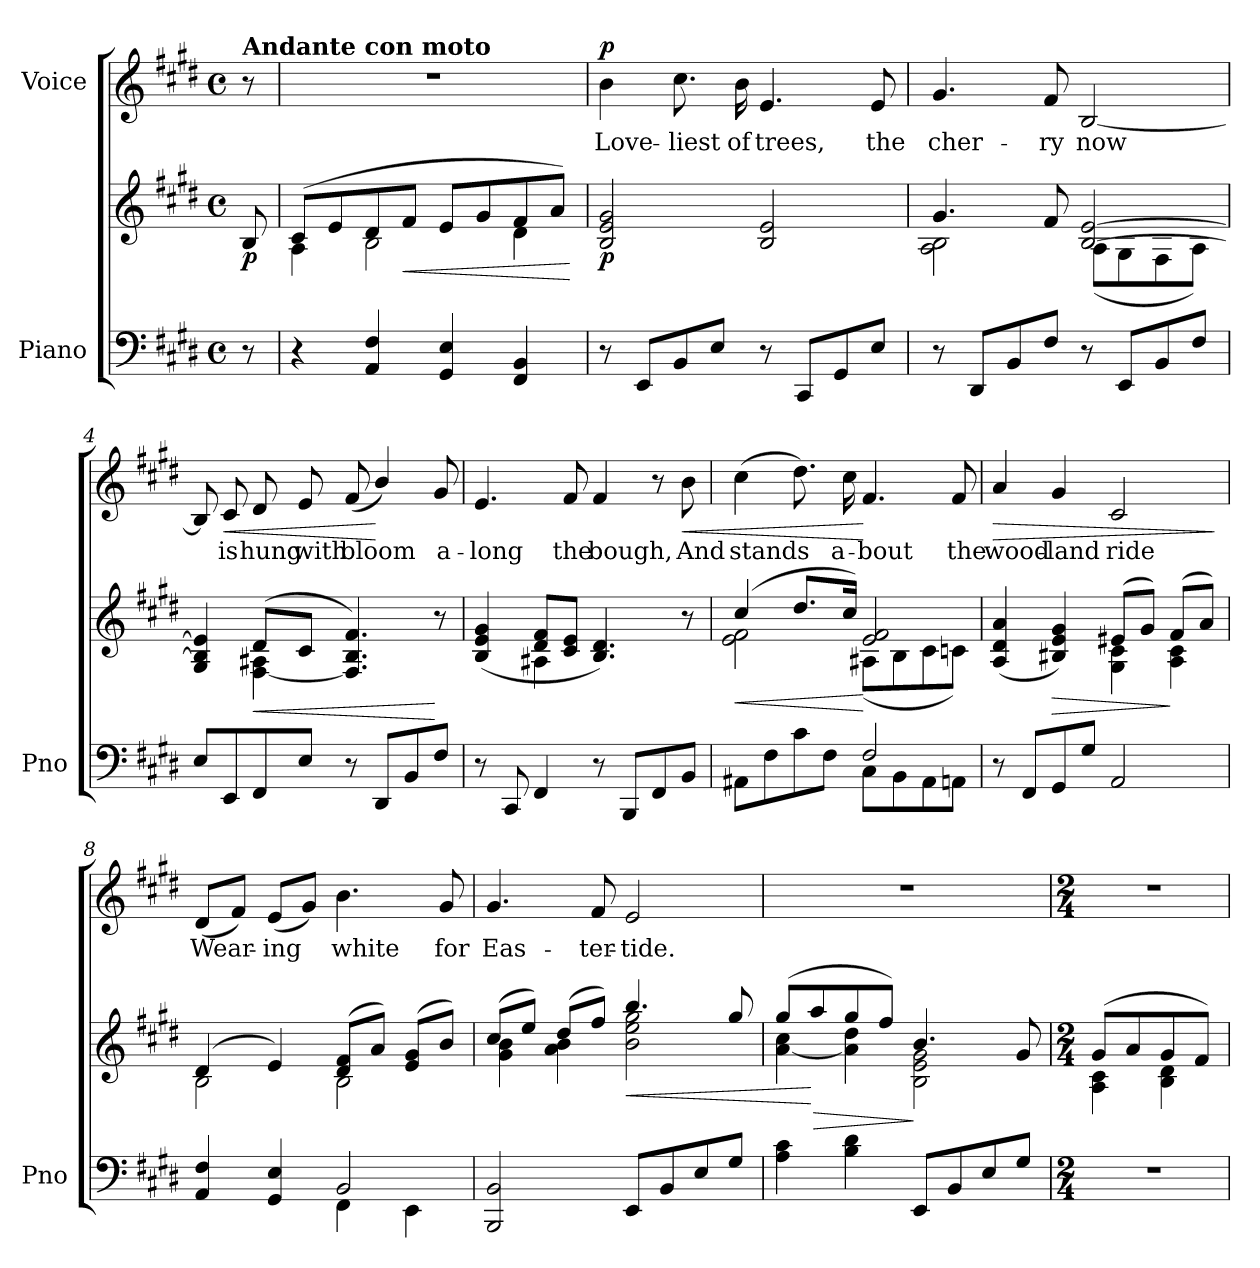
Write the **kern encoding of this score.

**kern	**kern	**dynam	**kern	**text	**dynam
*part2	*part2	*part2	*part1	*part1	*part1
*staff3	*staff2	*staff2/3	*staff1	*staff1	*staff1
*I"Piano	*	*	*I"Voice	*	*
*I'Pno	*	*	*	*	*
*clefF4	*clefG2	*	*clefG2	*	*
*k[f#c#g#d#]	*k[f#c#g#d#]	*	*k[f#c#g#d#]	*	*
*M4/4	*M4/4	*	*M4/4	*	*
*met(c)	*met(c)	*	*met(c)	*	*
=	=	=	=	=	=
!	!	!	!LO:TX:a:B:t=Andante con moto	!	!
!	!	!LO:DY:b	!	!	!
8r	8B/	p	8r	.	.
=1	=1	=1	=1	=1	=1
*	*^	*	*	*	*
4r	(8c#/L	4A\	.	1r	.	.
.	8e/	.	.	.	.	.
4AA/ 4F#/	8d#/	2B\	.	.	.	.
!	!	!	!LO:HP:b	!	!	!
.	8f#/J	.	<	.	.	.
4GG#/ 4E/	8e/L	.	.	.	.	.
.	8g#/	.	.	.	.	.
4FF#/ 4BB/	8f#/	4d#\	.	.	.	.
.	8a/J)	.	.	.	.	.
*	*v	*v	*	*	*	*
.	.	[	.	.	.
=2	=2	=2	=2	=2	=2
!	!	!LO:DY:b	!	!LO:LY:b	!LO:DY:a
8r	2B/ 2e/ 2g#/	p	4b\	Love-	p
8EE/L	.	.	.	.	.
!	!	!	!	!LO:LY:b	!
8BB/	.	.	8.cc#\	-liest	.
8E/J	.	.	.	.	.
!	!	!	!	!LO:LY:b	!
.	.	.	16b\	of	.
!	!	!	!	!LO:LY:b	!
8r	2B/ 2e/	.	4.e/	trees,	.
8CC#/L	.	.	.	.	.
8GG#/	.	.	.	.	.
!	!	!	!	!LO:LY:b	!
8E/J	.	.	8e/	the	.
!!LO:LB:g=z
=3	=3	=3	=3	=3	=3
*	*^	*	*	*	*
!	!	!	!	!	!LO:LY:b	!
8r	4.g#/	2A\ 2B\	.	4.g#/	cher-	.
8DD#/L	.	.	.	.	.	.
8BB/	.	.	.	.	.	.
!	!	!	!	!	!LO:LY:b	!
8F#/J	8f#/	.	.	8f#/	-ry	.
!	!	!	!	!	!LO:LY:b	!
8r	[2B/ [2e/	(8A\L	.	[2B/	now	.
8EE/L	.	8G#\	.	.	.	.
8BB/	.	8F#\	.	.	.	.
8F#/J	.	8A\J)	.	.	.	.
!!LO:LB:g=z
=4	=4	=4	=4	=4	=4	=4
8E/L	4G#/ 4B/] 4e/]	4ryy	.	8B/]	.	.
!	!	!	!	!	!LO:LY:b	!LO:HP:b
8EE/	.	.	.	8c#/	is	<
!	!	!	!LO:HP:b	!	!LO:LY:b	!
8FF#/	(8d#/L	[4F#\ 4A#X\	<	8d#/	hung	.
!	!	!	!	!	!LO:LY:b	!
8E/J	8c#/J	.	.	8e/	with	.
!	!	!	!	!	!LO:LY:b	!
8r	4.F#/] 4.B/ 4.f#/)	2ryy	.	(8f#/	bloom	.
8DD#/L	.	.	.	4b/)	.	[
8BB/	.	.	.	.	.	.
!	!	!	!	!	!LO:LY:b	!
8F#/J	8r	.	[	8g#/	a-	.
=5	=5	=5	=5	=5	=5	=5
!	!	!	!	!	!LO:LY:b	!
8r	(>4B/ 4e/ 4g#/	4ryy	.	4.e/	-long	.
8CC#/	.	.	.	.	.	.
4FF#/	8d#/ 8f#/L	4A#X\	.	.	.	.
!	!	!	!	!	!LO:LY:b	!
.	8c#/ 8e/J	.	.	8f#/	the	.
!	!	!	!	!	!LO:LY:b	!
8r	4.B/ 4.d#/)	2ryy	.	4f#/	bough,	.
8BBB/L	.	.	.	.	.	.
8FF#/	.	.	.	8r	.	.
!	!	!	!	!	!LO:LY:b	!LO:HP:b
8BB/J	8r	.	.	8b\	And	<
=6	=6	=6	=6	=6	=6	=6
*^	*	*	*	*	*	*
!	!	!	!	!LO:HP:b	!	!LO:LY:b	!
8AA#X\L	2ryy	(4cc#/	2e\ 2f#\	<	(4cc#\	stands	.
8F#\	.	.	.	.	.	.	.
8c#\	.	8.dd#/L	.	.	8.dd#\)	.	.
8F#\J	.	.	.	.	.	.	.
!	!	!	!	!	!	!LO:LY:b	!
.	.	16cc#/Jk)	.	.	16cc#\	a-	.
!	!	!	!	!	!	!LO:LY:b	!
2F#/	8C#\L	2e/ 2f#/	(8A#X\L	[	4.f#/	-bout	[
.	8BB\	.	8B\	.	.	.	.
.	8AA#\	.	8c#\	.	.	.	.
!	!	!	!	!	!	!LO:LY:b	!
.	8AAn\J	.	8cn\J)	.	8f#/	the	.
!!LO:PB:g=z
=7	=7	=7	=7	=7	=7	=7	=7
!	!	!	!	!	!	!LO:LY:b	!LO:HP:b
*v	*v	*	*	*	*	*	*
8r	(>4A/ 4d#/ 4a/	2ryy	.	4a/	wood-	>
8FF#/L	.	.	.	.	.	.
!	!	!	!LO:HP:b	!	!LO:LY:b	!
8GG#/	4B#X/ 4e/ 4g#/)	.	>	4g#/	-land	.
8G#/J	.	.	.	.	.	.
!	!	!	!	!	!LO:LY:b	!
2AA/	(8e#X/L	4G#\ 4c#\	.	2c#/	ride	.
.	8g#/J)	.	.	.	.	.
.	(8f#/L	4A\ 4c#\	]	.	.	.
.	8a/J)	.	.	.	.	.
*	*v	*v	*	*	*	*
.	.	.	.	.	]
=8	=8	=8	=8	=8	=8
*^	*^	*	*	*	*
!	!	!	!	!	!	!LO:LY:b	!
4AA/ 4F#/	2ryy	(4d#/	2B\	.	(8d#/L	Wear-	.
.	.	.	.	.	8f#/J)	.	.
!	!	!	!	!	!	!LO:LY:b	!
4GG#/ 4E/	.	4e/)	.	.	(8e/L	-ing	.
.	.	.	.	.	8g#/J)	.	.
!	!	!	!	!	!	!LO:LY:b	!
2BB/	4FF#\	(8d#/ 8f#/L	2B\	.	4.b\	white	.
.	.	8a/J)	.	.	.	.	.
.	4EE\	(8e/ 8g#/L	.	.	.	.	.
!	!	!	!	!	!	!LO:LY:b	!
.	.	8b/J)	.	.	8g#/	for	.
*v	*v	*	*	*	*	*	*
=9	=9	=9	=9	=9	=9	=9
!	!	!	!	!	!LO:LY:b	!
2BBB/ 2BB/	(8cc#/L	4g#\ 4b\	.	4.g#/	Eas-	.
.	8ee/J)	.	.	.	.	.
.	(8dd#/L	4a\ 4b\	.	.	.	.
!	!	!	!	!	!LO:LY:b	!
.	8ff#/J)	.	.	8f#/	-ter-	.
!	!	!	!LO:HP:b	!	!LO:LY:b	!
8EE/L	4.bb/	2b\ 2ee\ 2gg#\	<	2e/	-tide.	.
8BB/	.	.	.	.	.	.
8E/	.	.	.	.	.	.
8G#/J	8gg#/	.	.	.	.	.
!!LO:PB:g=z
=10	=10	=10	=10	=10	=10	=10
4A\ 4c#\	(8gg#/L	[4a\ 4cc#\	.	1r	.	.
!	!	!	!LO:HP:n=1:b	!	!	!
.	8aa/	.	[ >	.	.	.
4B\ 4d#\	8gg#/	4a\] 4dd#\	.	.	.	.
.	8ff#/J)	.	.	.	.	.
8EE/L	4.b/	2B\ 2e\ 2g#\	]	.	.	.
8BB/	.	.	.	.	.	.
8E/	.	.	.	.	.	.
8G#/J	8g#/	.	.	.	.	.
=11	=11	=11	=11	=11	=11	=11
*M2/4	*M2/4	*	*	*M2/4	*	*
2r	(8g#/L	4A\ 4c#\	.	2r	.	.
.	8a/	.	.	.	.	.
.	8g#/	4B\ 4d#\	.	.	.	.
.	8f#/J)	.	.	.	.	.
*	*v	*v	*	*	*	*
=	=	=	=	=	=
*-	*-	*-	*-	*-	*-
